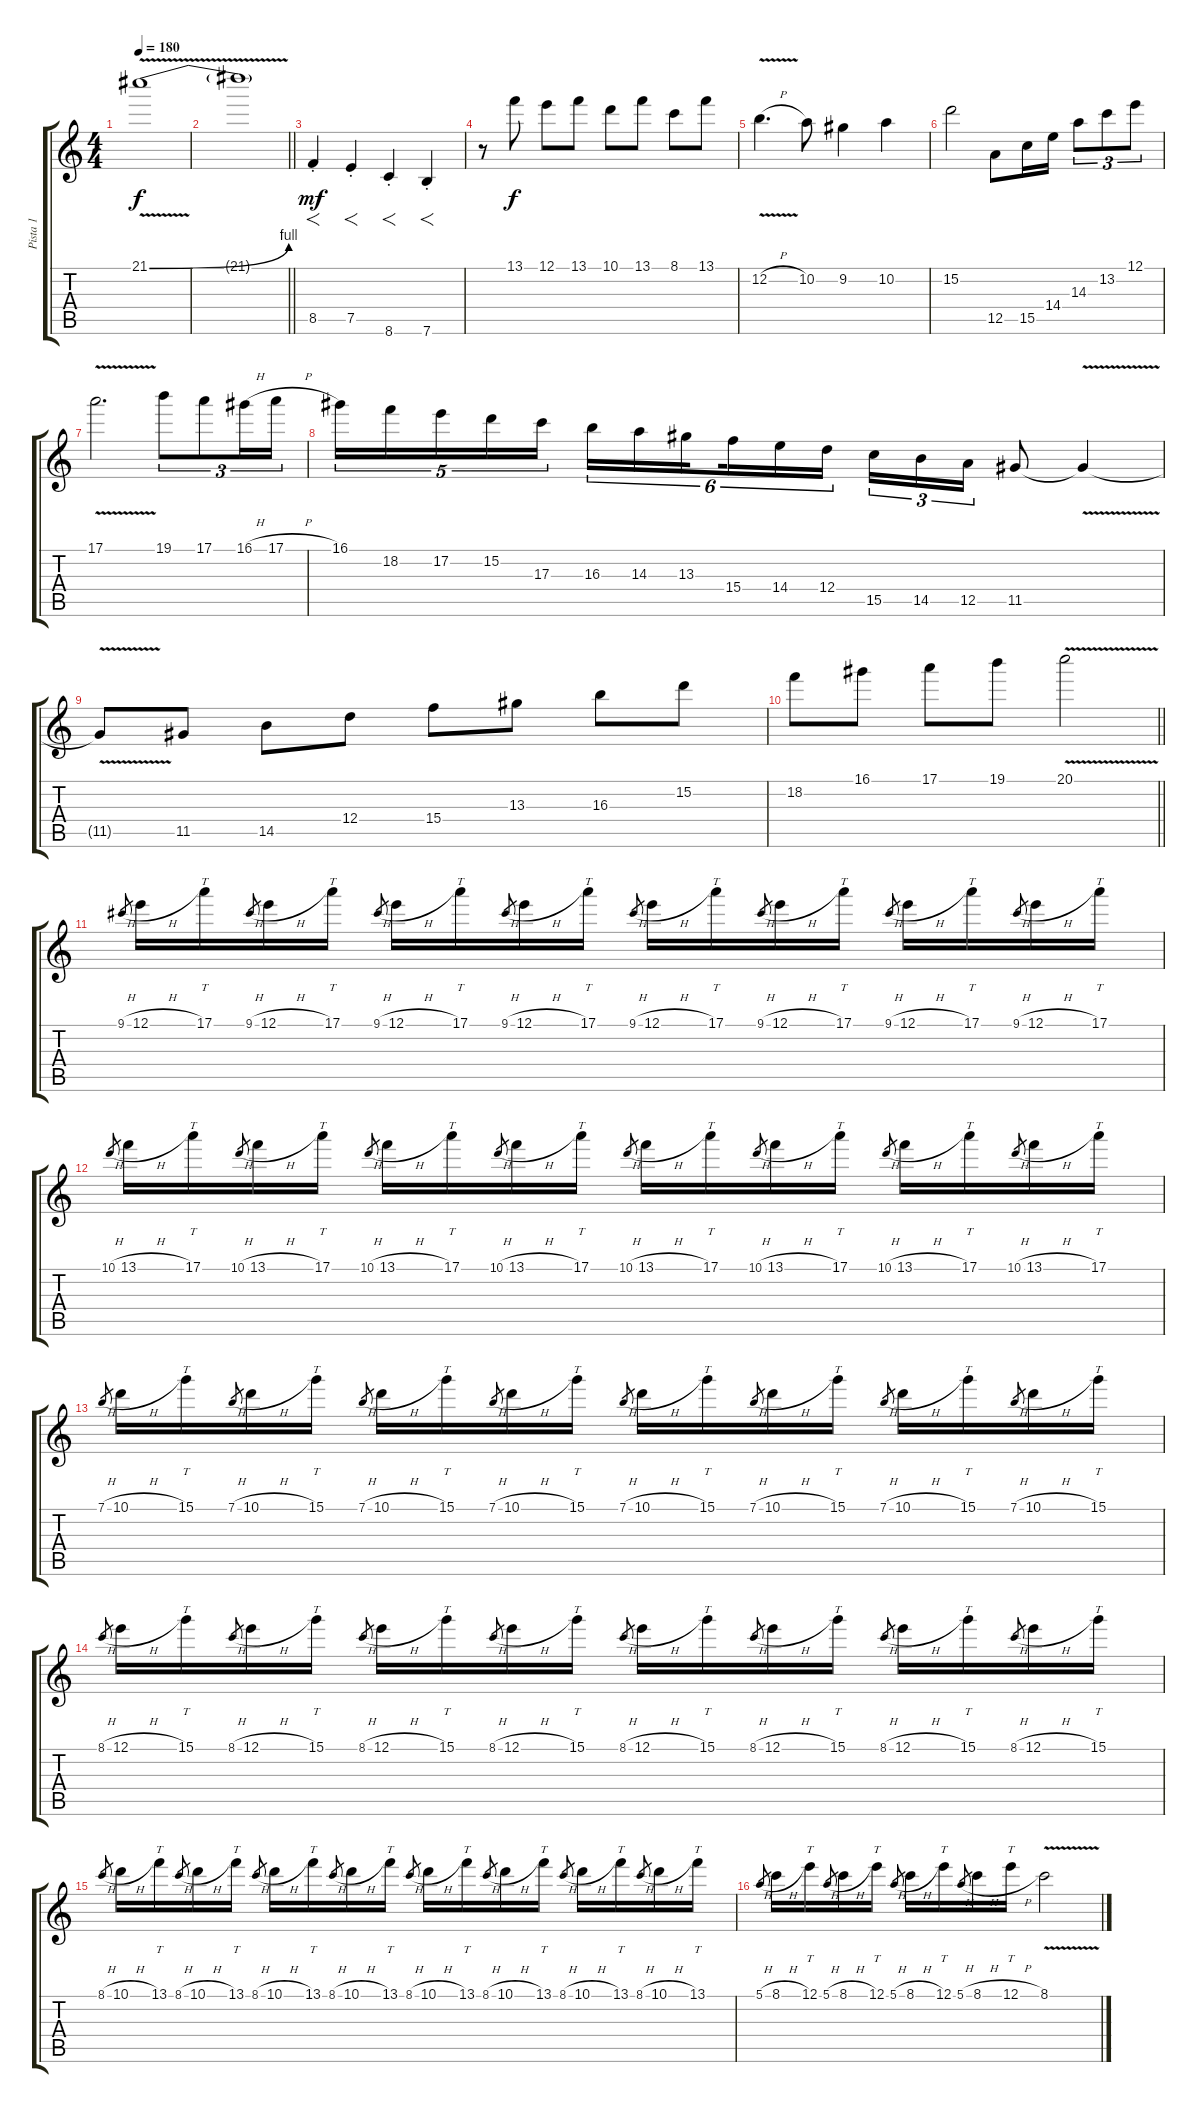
\track ("Pista 1" "Pista 1") {instrument overdrivenguitar}
\staff {score tabs}
\tuning (E4 B3 G3 D3 A2 E2) {hide}
\ts (4 4)
\tempo 180
\clef g2
\ks c
21.1{be (bend 0 0 60 4) v}.1{dy f} |
\barLineRight lightlight
21.1{t}.1 |
8.5{st}.4{f dy mf} 7.5{st}.4{f} 8.6{st}.4{f} 7.6{st}.4{f} |
r.8 13.1.8{dy f} 12.1.8 13.1.8 10.1.8 13.1.8 8.1.8 13.1.8 |
12.2{v h}.4{d} 10.2.8 9.2.4 10.2.4 |
15.2.2 12.5.8 15.5.16 14.4.16 14.3.8{tu (3 2)} 13.2.8{tu (3 2)} 12.1.8{tu (3 2)} |
17.1{v}.2{d} 19.1.8{tu (3 2)} 17.1.8{tu (3 2)} 16.1{h}.16{tu (3 2)} 17.1{h}.16{tu (3 2)} |
16.1.16{tu (5 4)} 18.2.16{tu (5 4)} 17.2.16{tu (5 4)} 15.2.16{tu (5 4)} 17.3.16{tu (5 4)} 16.3.16{tu (6 4)} 14.3.16{tu (6 4)} 13.3.16{tu (6 4) beam splitsecondary} 15.4.16{tu (6 4)} 14.4.16{tu (6 4)} 12.4.16{tu (6 4)} 15.5.16{tu (3 2)} 14.5.16{tu (3 2)} 12.5.16{tu (3 2)} 11.5.8 11.5{v t}.4 |
11.5{t}.8 11.5.8 14.5.8 12.4.8 15.4.8 13.3.8 16.3.8 15.2.8 |
\barLineRight lightlight
18.2.8 16.1.8 17.1.8 19.1.8 20.1{v}.2 |
9.1{h}.8{gr} 12.1{h}.16 17.1.16{tt} 9.1{h}.8{gr} 12.1{h}.16 17.1.16{tt} 9.1{h}.8{gr} 12.1{h}.16 17.1.16{tt} 9.1{h}.8{gr} 12.1{h}.16 17.1.16{tt} 9.1{h}.8{gr} 12.1{h}.16 17.1.16{tt} 9.1{h}.8{gr} 12.1{h}.16 17.1.16{tt} 9.1{h}.8{gr} 12.1{h}.16 17.1.16{tt} 9.1{h}.8{gr} 12.1{h}.16 17.1.16{tt} |
10.1{h}.8{gr} 13.1{h}.16 17.1.16{tt} 10.1{h}.8{gr} 13.1{h}.16 17.1.16{tt} 10.1{h}.8{gr} 13.1{h}.16 17.1.16{tt} 10.1{h}.8{gr} 13.1{h}.16 17.1.16{tt} 10.1{h}.8{gr} 13.1{h}.16 17.1.16{tt} 10.1{h}.8{gr} 13.1{h}.16 17.1.16{tt} 10.1{h}.8{gr} 13.1{h}.16 17.1.16{tt} 10.1{h}.8{gr} 13.1{h}.16 17.1.16{tt} |
7.1{h}.8{gr} 10.1{h}.16 15.1.16{tt} 7.1{h}.8{gr} 10.1{h}.16 15.1.16{tt} 7.1{h}.8{gr} 10.1{h}.16 15.1.16{tt} 7.1{h}.8{gr} 10.1{h}.16 15.1.16{tt} 7.1{h}.8{gr} 10.1{h}.16 15.1.16{tt} 7.1{h}.8{gr} 10.1{h}.16 15.1.16{tt} 7.1{h}.8{gr} 10.1{h}.16 15.1.16{tt} 7.1{h}.8{gr} 10.1{h}.16 15.1.16{tt} |
8.1{h}.8{gr} 12.1{h}.16 15.1.16{tt} 8.1{h}.8{gr} 12.1{h}.16 15.1.16{tt} 8.1{h}.8{gr} 12.1{h}.16 15.1.16{tt} 8.1{h}.8{gr} 12.1{h}.16 15.1.16{tt} 8.1{h}.8{gr} 12.1{h}.16 15.1.16{tt} 8.1{h}.8{gr} 12.1{h}.16 15.1.16{tt} 8.1{h}.8{gr} 12.1{h}.16 15.1.16{tt} 8.1{h}.8{gr} 12.1{h}.16 15.1.16{tt} |
8.1{h}.8{gr} 10.1{h}.16 13.1.16{tt} 8.1{h}.8{gr} 10.1{h}.16 13.1.16{tt} 8.1{h}.8{gr} 10.1{h}.16 13.1.16{tt} 8.1{h}.8{gr} 10.1{h}.16 13.1.16{tt} 8.1{h}.8{gr} 10.1{h}.16 13.1.16{tt} 8.1{h}.8{gr} 10.1{h}.16 13.1.16{tt} 8.1{h}.8{gr} 10.1{h}.16 13.1.16{tt} 8.1{h}.8{gr} 10.1{h}.16 13.1.16{tt} |
5.1{h}.8{gr} 8.1{h}.16 12.1.16{tt} 5.1{h}.8{gr} 8.1{h}.16 12.1.16{tt} 5.1{h}.8{gr} 8.1{h}.16 12.1.16{tt} 5.1{h}.8{gr} 8.1{h}.16 12.1{h}.16{tt} 8.1{v}.2
